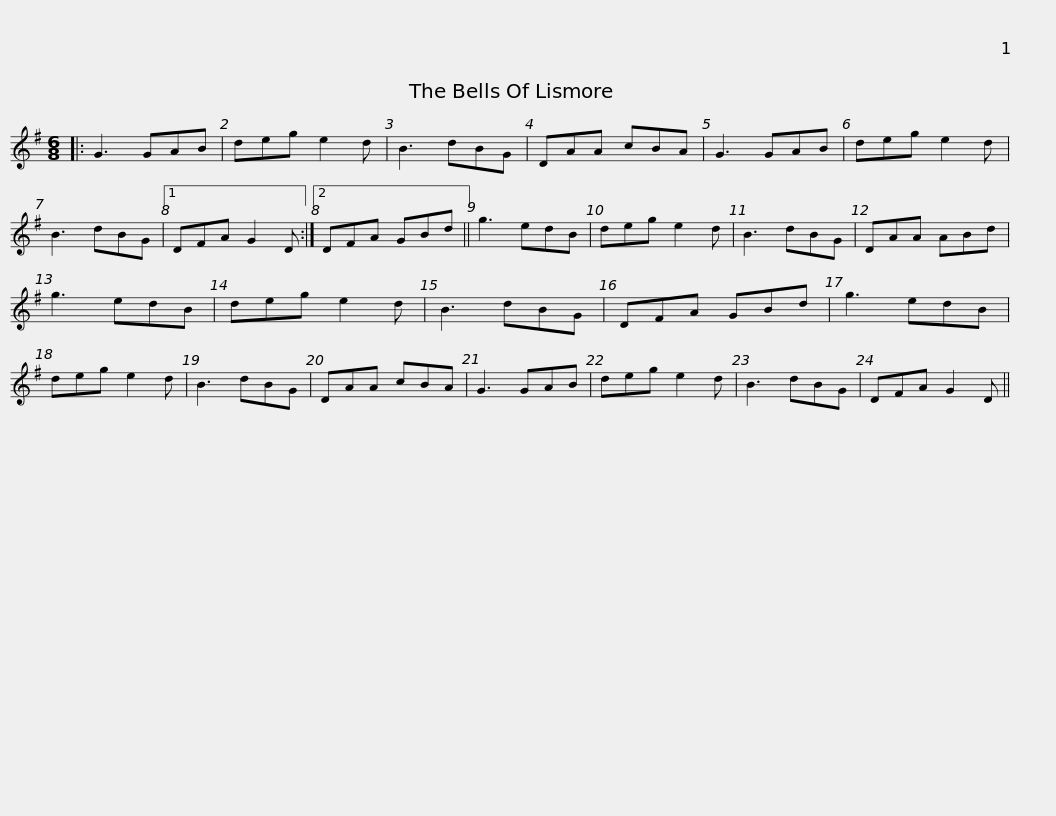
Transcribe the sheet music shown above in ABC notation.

X:1
L:1/8
M:6/8
I:linebreak $
K:G
V:1 treble
V:1
|: G3 GAB | deg e2 d | B3 dBG | DAA cBA | G3 GAB | %5
 deg e2 d | B3 dBG |1 DFA G2 D :|2$ DFA GBd || g3 edB | %10
 deg e2 d | B3 dBG | DAA ABd | g3 edB | deg e2 d | %15
 B3 dBG |$ DFA GBd | g3 edB | deg e2 d | B3 dBG | %20
 DAA cBA | G3 GAB | deg e2 d | B3 dBG |$ DFA G2 D || %25
